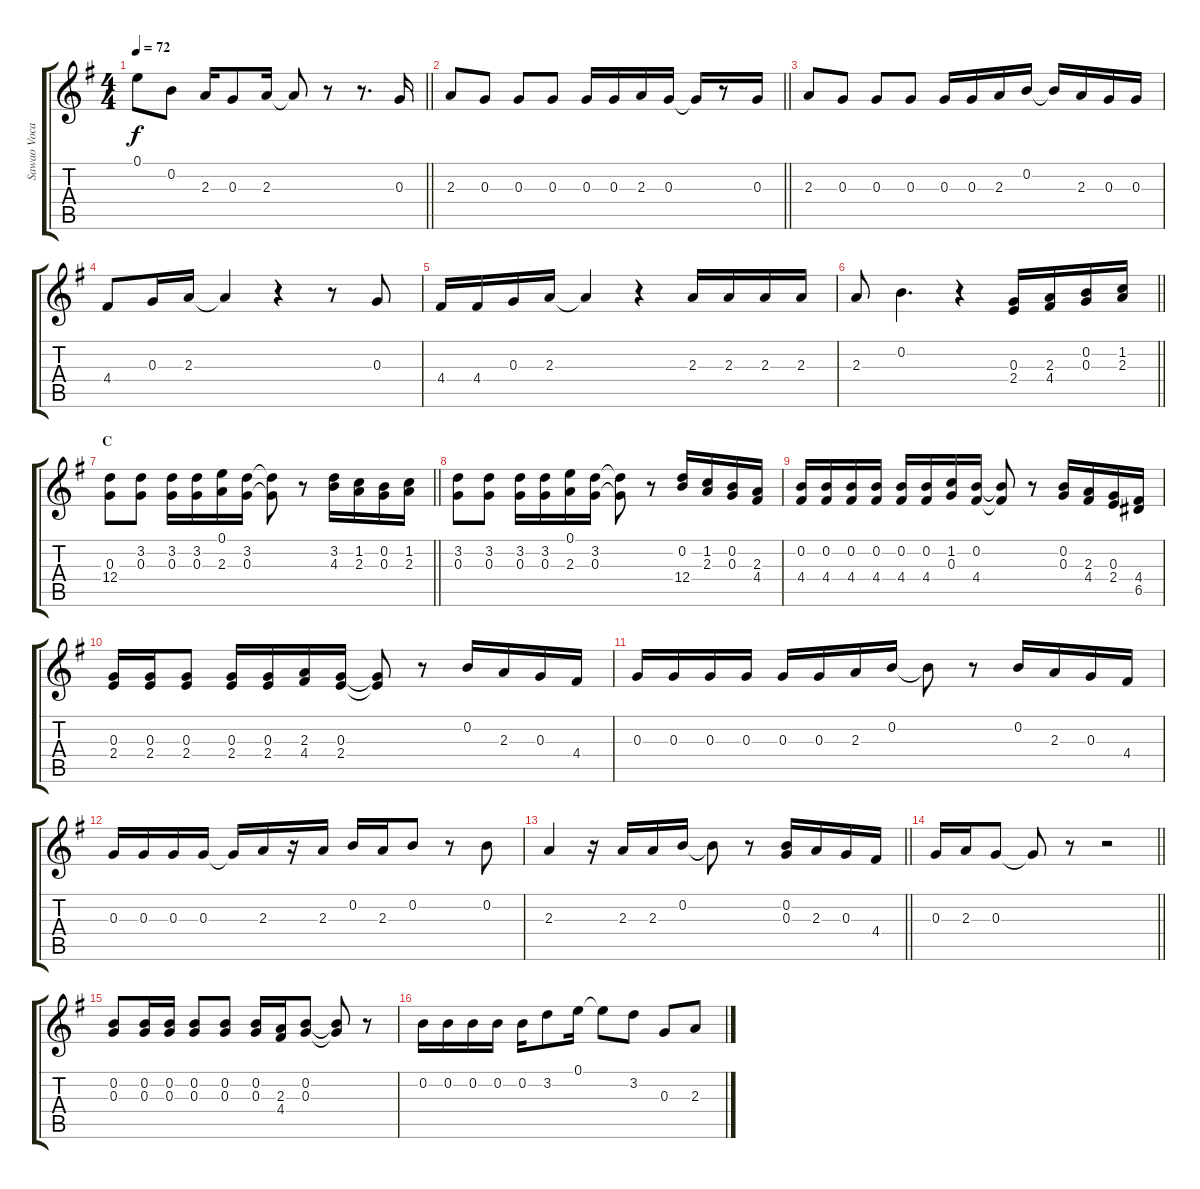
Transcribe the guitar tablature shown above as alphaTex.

\track ("Sawao Vocal" "Sawao Voca") {instrument contrabass}
\staff {score tabs}
\tuning (E4 B3 G3 D3 A2 E2) {hide}
\ts (4 4)
\tempo 72
\clef g2
\barLineRight lightlight
\ks g
0.1.8{dy f} 0.2.8 2.3.16 0.3.8 2.3.16 2.3{t}.8 r.8 r.8{d} 0.3.16 |
\section ("" "")
\barLineRight lightlight
2.3.8 0.3.8 0.3.8 0.3.8 0.3.16 0.3.16 2.3.16 0.3.16 0.3{t}.16 r.8 0.3.16 |
2.3.8 0.3.8 0.3.8 0.3.8 0.3.16 0.3.16 2.3.16 0.2.16 0.2{t}.16 2.3.16 0.3.16 0.3.16 |
4.4.8 0.3.16 2.3.16 2.3{t}.4 r.4 r.8 0.3.8 |
4.4.16 4.4.16 0.3.16 2.3.16 2.3{t}.4 r.4 2.3.16 2.3.16 2.3.16 2.3.16 |
\barLineRight lightlight
2.3.8 0.2.4{d} r.4 (0.3 2.4).16 (2.3 4.4).16 (0.2 0.3).16 (1.2 2.3).16 |
\section ("" "C")
\barLineRight lightlight
(0.3 12.4).8 (3.2 0.3).8 (3.2 0.3).16 (3.2 0.3).16 (0.1 2.3).16 (3.2 0.3).16 (3.2{t} 0.3{t}).8 r.8 (3.2 4.3).16 (1.2 2.3).16 (0.2 0.3).16 (1.2 2.3).16 |
\section ("" "")
(3.2 0.3).8 (3.2 0.3).8 (3.2 0.3).16 (3.2 0.3).16 (0.1 2.3).16 (3.2 0.3).16 (3.2{t} 0.3{t}).8 r.8 (0.2 12.4).16 (1.2 2.3).16 (0.2 0.3).16 (2.3 4.4).16 |
(0.2 4.4).16 (0.2 4.4).16 (0.2 4.4).16 (0.2 4.4).16 (0.2 4.4).16 (0.2 4.4).16 (1.2 0.3).16 (0.2 4.4).16 (0.2{t} 4.4{t}).8 r.8 (0.2 0.3).16 (2.3 4.4).16 (0.3 2.4).16 (4.4 6.5).16 |
(0.3 2.4).16 (0.3 2.4).16 (0.3 2.4).8 (0.3 2.4).16 (0.3 2.4).16 (2.3 4.4).16 (0.3 2.4).16 (0.3{t} 2.4{t}).8 r.8 0.2.16 2.3.16 0.3.16 4.4.16 |
0.3.16 0.3.16 0.3.16 0.3.16 0.3.16 0.3.16 2.3.16 0.2.16 0.2{t}.8 r.8 0.2.16 2.3.16 0.3.16 4.4.16 |
0.3.16 0.3.16 0.3.16 0.3.16 0.3{t}.16 2.3.16 r.16 2.3.16 0.2.16 2.3.16 0.2.8 r.8 0.2.8 |
\barLineRight lightlight
2.3.4 r.16 2.3.16 2.3.16 0.2.16 0.2{t}.8 r.8 (0.2 0.3).16 2.3.16 0.3.16 4.4.16 |
\section ("" "")
\barLineRight lightlight
0.3.16 2.3.16 0.3.8 0.3{t}.8 r.8 r.2 |
\section ("" "")
(0.2 0.3).8 (0.2 0.3).16 (0.2 0.3).16 (0.2 0.3).8 (0.2 0.3).8 (0.2 0.3).16 (2.3 4.4).16 (0.2 0.3).8 (0.2{t} 0.3{t}).8 r.8 |
0.2.16 0.2.16 0.2.16 0.2.16 0.2.16 3.2.8 0.1.16 0.1{t}.8 3.2.8 0.3.8 2.3.8
